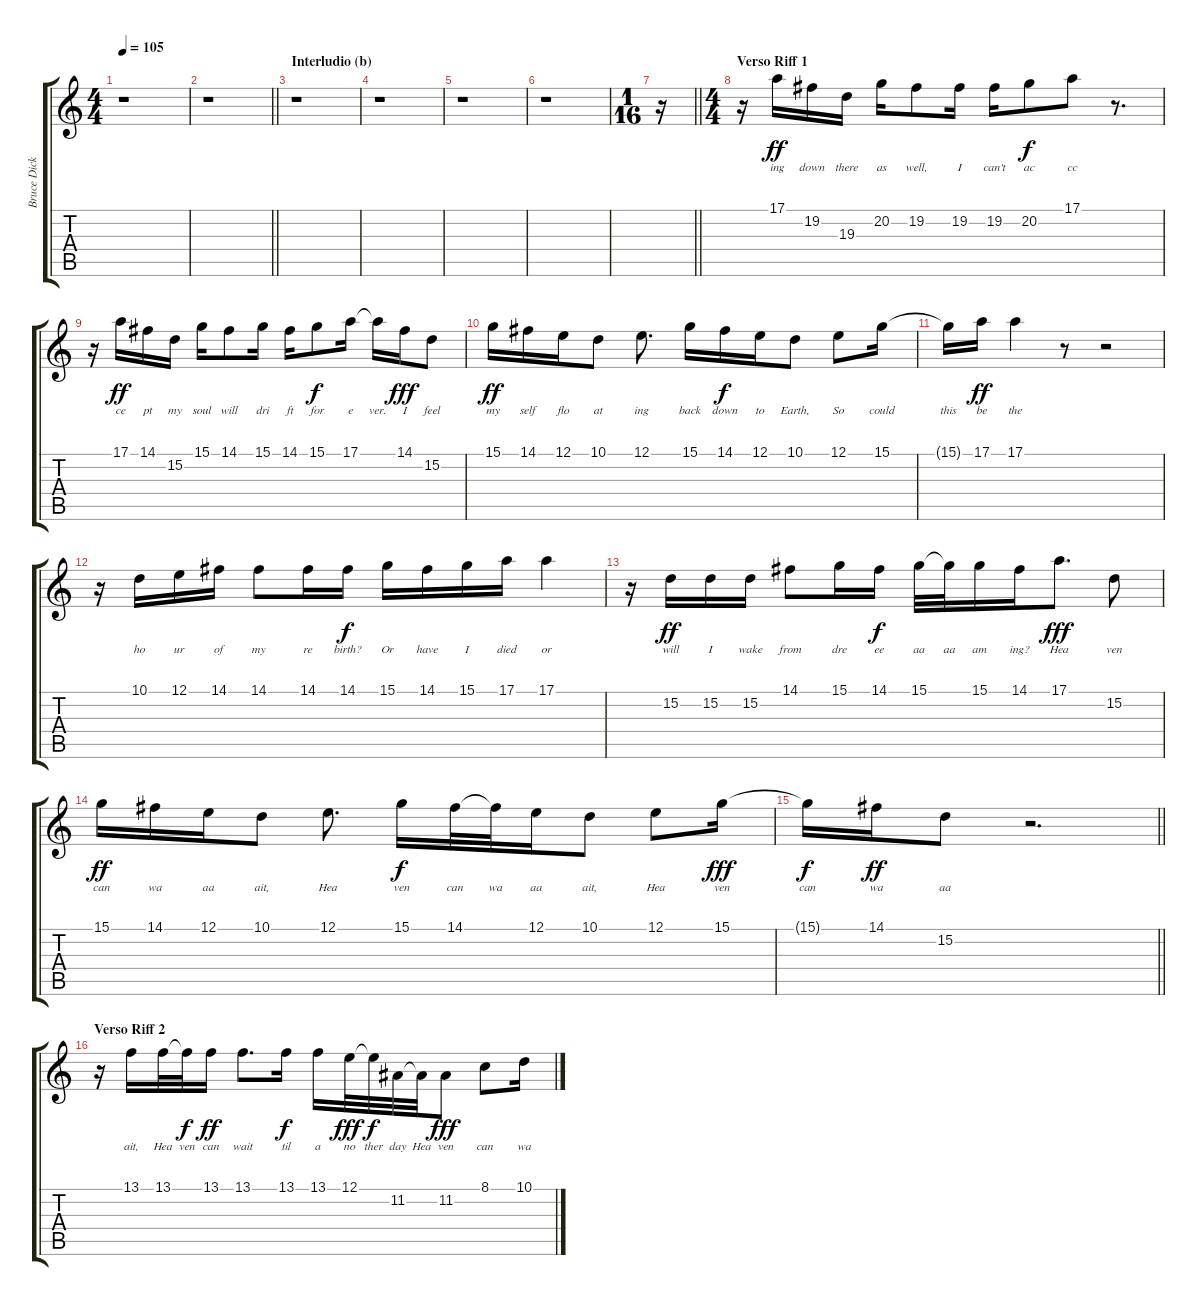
\track ("Bruce Dickinson" "Bruce Dick") {instrument lead2sawtooth}
\staff {score tabs}
\tuning (E4 B3 G3 D3 A2 E2) {hide}
\ts (4 4)
\tempo 105
\clef g2
\ks c
r.1{dy f} |
\barLineRight lightlight
r.1 |
\section ("" "Interludio (b)")
r.1 |
r.1 |
r.1 |
r.1 |
\ts (1 16)
\barLineRight lightlight
r.16 |
\ts (4 4)
\section ("" "Verso Riff 1")
r.16 17.1.16{lyrics (0 "ing") lyrics (1 "") lyrics (2 "") lyrics (3 "") lyrics (4 "") dy ff} 19.2.16{lyrics (0 "down") lyrics (1 "") lyrics (2 "") lyrics (3 "") lyrics (4 "")} 19.3.16{lyrics (0 "there") lyrics (1 "") lyrics (2 "") lyrics (3 "") lyrics (4 "")} 20.2.16{lyrics (0 "as") lyrics (1 "") lyrics (2 "") lyrics (3 "") lyrics (4 "")} 19.2.8{lyrics (0 "well,") lyrics (1 "") lyrics (2 "") lyrics (3 "") lyrics (4 "")} 19.2.16{lyrics (0 "I") lyrics (1 "") lyrics (2 "") lyrics (3 "") lyrics (4 "")} 19.2.16{lyrics (0 "can't") lyrics (1 "") lyrics (2 "") lyrics (3 "") lyrics (4 "")} 20.2.8{lyrics (0 "ac") lyrics (1 "") lyrics (2 "") lyrics (3 "") lyrics (4 "") dy f} 17.1.8{lyrics (0 "cc") lyrics (1 "") lyrics (2 "") lyrics (3 "") lyrics (4 "")} r.8{d} |
r.16 17.1.16{lyrics (0 "ce") lyrics (1 "") lyrics (2 "") lyrics (3 "") lyrics (4 "") dy ff} 14.1.16{lyrics (0 "pt") lyrics (1 "") lyrics (2 "") lyrics (3 "") lyrics (4 "")} 15.2.16{lyrics (0 "my") lyrics (1 "") lyrics (2 "") lyrics (3 "") lyrics (4 "")} 15.1.16{lyrics (0 "soul") lyrics (1 "") lyrics (2 "") lyrics (3 "") lyrics (4 "")} 14.1.8{lyrics (0 "will") lyrics (1 "") lyrics (2 "") lyrics (3 "") lyrics (4 "")} 15.1.16{lyrics (0 "dri") lyrics (1 "") lyrics (2 "") lyrics (3 "") lyrics (4 "")} 14.1.16{lyrics (0 "ft") lyrics (1 "") lyrics (2 "") lyrics (3 "") lyrics (4 "")} 15.1.8{lyrics (0 "for") lyrics (1 "") lyrics (2 "") lyrics (3 "") lyrics (4 "") dy f} 17.1.16{lyrics (0 "e") lyrics (1 "") lyrics (2 "") lyrics (3 "") lyrics (4 "")} 17.1{t}.16{lyrics (0 "ver.") lyrics (1 "") lyrics (2 "") lyrics (3 "") lyrics (4 "")} 14.1.16{lyrics (0 "I") lyrics (1 "") lyrics (2 "") lyrics (3 "") lyrics (4 "") dy fff} 15.2.8{lyrics (0 "feel") lyrics (1 "") lyrics (2 "") lyrics (3 "") lyrics (4 "")} |
15.1.16{lyrics (0 "my") lyrics (1 "") lyrics (2 "") lyrics (3 "") lyrics (4 "") dy ff} 14.1.16{lyrics (0 "self") lyrics (1 "") lyrics (2 "") lyrics (3 "") lyrics (4 "")} 12.1.16{lyrics (0 "flo") lyrics (1 "") lyrics (2 "") lyrics (3 "") lyrics (4 "")} 10.1.8{lyrics (0 "at") lyrics (1 "") lyrics (2 "") lyrics (3 "") lyrics (4 "")} 12.1.8{d lyrics (0 "ing") lyrics (1 "") lyrics (2 "") lyrics (3 "") lyrics (4 "")} 15.1.16{lyrics (0 "back") lyrics (1 "") lyrics (2 "") lyrics (3 "") lyrics (4 "")} 14.1.16{lyrics (0 "down") lyrics (1 "") lyrics (2 "") lyrics (3 "") lyrics (4 "") dy f} 12.1.16{lyrics (0 "to") lyrics (1 "") lyrics (2 "") lyrics (3 "") lyrics (4 "")} 10.1.8{lyrics (0 "Earth,") lyrics (1 "") lyrics (2 "") lyrics (3 "") lyrics (4 "")} 12.1.8{lyrics (0 "So") lyrics (1 "") lyrics (2 "") lyrics (3 "") lyrics (4 "")} 15.1.16{lyrics (0 "could") lyrics (1 "") lyrics (2 "") lyrics (3 "") lyrics (4 "")} |
15.1{t}.16{lyrics (0 "this") lyrics (1 "") lyrics (2 "") lyrics (3 "") lyrics (4 "")} 17.1.16{lyrics (0 "be") lyrics (1 "") lyrics (2 "") lyrics (3 "") lyrics (4 "") dy ff} 17.1.4{lyrics (0 "the") lyrics (1 "") lyrics (2 "") lyrics (3 "") lyrics (4 "")} r.8 r.2 |
r.16 10.1.16{lyrics (0 "ho") lyrics (1 "") lyrics (2 "") lyrics (3 "") lyrics (4 "")} 12.1.16{lyrics (0 "ur") lyrics (1 "") lyrics (2 "") lyrics (3 "") lyrics (4 "")} 14.1.16{lyrics (0 "of") lyrics (1 "") lyrics (2 "") lyrics (3 "") lyrics (4 "")} 14.1.8{lyrics (0 "my") lyrics (1 "") lyrics (2 "") lyrics (3 "") lyrics (4 "")} 14.1.16{lyrics (0 "re") lyrics (1 "") lyrics (2 "") lyrics (3 "") lyrics (4 "")} 14.1.16{lyrics (0 "birth?") lyrics (1 "") lyrics (2 "") lyrics (3 "") lyrics (4 "") dy f} 15.1.16{lyrics (0 "Or") lyrics (1 "") lyrics (2 "") lyrics (3 "") lyrics (4 "")} 14.1.16{lyrics (0 "have") lyrics (1 "") lyrics (2 "") lyrics (3 "") lyrics (4 "")} 15.1.16{lyrics (0 "I") lyrics (1 "") lyrics (2 "") lyrics (3 "") lyrics (4 "")} 17.1.16{lyrics (0 "died") lyrics (1 "") lyrics (2 "") lyrics (3 "") lyrics (4 "")} 17.1.4{lyrics (0 "or") lyrics (1 "") lyrics (2 "") lyrics (3 "") lyrics (4 "")} |
r.16 15.2.16{lyrics (0 "will") lyrics (1 "") lyrics (2 "") lyrics (3 "") lyrics (4 "") dy ff} 15.2.16{lyrics (0 "I") lyrics (1 "") lyrics (2 "") lyrics (3 "") lyrics (4 "")} 15.2.16{lyrics (0 "wake") lyrics (1 "") lyrics (2 "") lyrics (3 "") lyrics (4 "")} 14.1.8{lyrics (0 "from") lyrics (1 "") lyrics (2 "") lyrics (3 "") lyrics (4 "")} 15.1.16{lyrics (0 "dre") lyrics (1 "") lyrics (2 "") lyrics (3 "") lyrics (4 "")} 14.1.16{lyrics (0 "ee") lyrics (1 "") lyrics (2 "") lyrics (3 "") lyrics (4 "") dy f} 15.1.32{lyrics (0 "aa") lyrics (1 "") lyrics (2 "") lyrics (3 "") lyrics (4 "")} 15.1{t}.32{lyrics (0 "aa") lyrics (1 "") lyrics (2 "") lyrics (3 "") lyrics (4 "")} 15.1.16{lyrics (0 "am") lyrics (1 "") lyrics (2 "") lyrics (3 "") lyrics (4 "")} 14.1.16{lyrics (0 "ing?") lyrics (1 "") lyrics (2 "") lyrics (3 "") lyrics (4 "")} 17.1.8{d lyrics (0 "Hea") lyrics (1 "") lyrics (2 "") lyrics (3 "") lyrics (4 "") dy fff} 15.2.8{lyrics (0 "ven") lyrics (1 "") lyrics (2 "") lyrics (3 "") lyrics (4 "")} |
15.1.16{lyrics (0 "can") lyrics (1 "") lyrics (2 "") lyrics (3 "") lyrics (4 "") dy ff} 14.1.16{lyrics (0 "wa") lyrics (1 "") lyrics (2 "") lyrics (3 "") lyrics (4 "")} 12.1.16{lyrics (0 "aa") lyrics (1 "") lyrics (2 "") lyrics (3 "") lyrics (4 "")} 10.1.8{lyrics (0 "ait,") lyrics (1 "") lyrics (2 "") lyrics (3 "") lyrics (4 "")} 12.1.8{d lyrics (0 "Hea") lyrics (1 "") lyrics (2 "") lyrics (3 "") lyrics (4 "")} 15.1.16{lyrics (0 "ven") lyrics (1 "") lyrics (2 "") lyrics (3 "") lyrics (4 "") dy f} 14.1.32{lyrics (0 "can") lyrics (1 "") lyrics (2 "") lyrics (3 "") lyrics (4 "")} 14.1{t}.32{lyrics (0 "wa") lyrics (1 "") lyrics (2 "") lyrics (3 "") lyrics (4 "")} 12.1.16{lyrics (0 "aa") lyrics (1 "") lyrics (2 "") lyrics (3 "") lyrics (4 "")} 10.1.8{lyrics (0 "ait,") lyrics (1 "") lyrics (2 "") lyrics (3 "") lyrics (4 "")} 12.1.8{lyrics (0 "Hea") lyrics (1 "") lyrics (2 "") lyrics (3 "") lyrics (4 "")} 15.1.16{lyrics (0 "ven") lyrics (1 "") lyrics (2 "") lyrics (3 "") lyrics (4 "") dy fff} |
\barLineRight lightlight
15.1{t}.16{lyrics (0 "can") lyrics (1 "") lyrics (2 "") lyrics (3 "") lyrics (4 "") dy f} 14.1.16{lyrics (0 "wa") lyrics (1 "") lyrics (2 "") lyrics (3 "") lyrics (4 "") dy ff} 15.2.8{lyrics (0 "aa") lyrics (1 "") lyrics (2 "") lyrics (3 "") lyrics (4 "")} r.2{d} |
\section ("" "Verso Riff 2")
r.16 13.1.16{lyrics (0 "ait,") lyrics (1 "") lyrics (2 "") lyrics (3 "") lyrics (4 "")} 13.1.32{lyrics (0 "Hea") lyrics (1 "") lyrics (2 "") lyrics (3 "") lyrics (4 "")} 13.1{t}.32{lyrics (0 "ven") lyrics (1 "") lyrics (2 "") lyrics (3 "") lyrics (4 "") dy f} 13.1.16{lyrics (0 "can") lyrics (1 "") lyrics (2 "") lyrics (3 "") lyrics (4 "") dy ff} 13.1.8{d lyrics (0 "wait") lyrics (1 "") lyrics (2 "") lyrics (3 "") lyrics (4 "")} 13.1.16{lyrics (0 "til") lyrics (1 "") lyrics (2 "") lyrics (3 "") lyrics (4 "") dy f} 13.1.16{lyrics (0 "a") lyrics (1 "") lyrics (2 "") lyrics (3 "") lyrics (4 "")} 12.1.32{lyrics (0 "no") lyrics (1 "") lyrics (2 "") lyrics (3 "") lyrics (4 "") dy fff} 12.1{t}.32{lyrics (0 "ther") lyrics (1 "") lyrics (2 "") lyrics (3 "") lyrics (4 "") dy f} 11.2.32{lyrics (0 "day") lyrics (1 "") lyrics (2 "") lyrics (3 "") lyrics (4 "")} 11.2{t}.32{lyrics (0 "Hea") lyrics (1 "") lyrics (2 "") lyrics (3 "") lyrics (4 "")} 11.2.8{lyrics (0 "ven") lyrics (1 "") lyrics (2 "") lyrics (3 "") lyrics (4 "") dy fff} 8.1.8{lyrics (0 "can") lyrics (1 "") lyrics (2 "") lyrics (3 "") lyrics (4 "")} 10.1.16{lyrics (0 "wa") lyrics (1 "") lyrics (2 "") lyrics (3 "") lyrics (4 "")}
